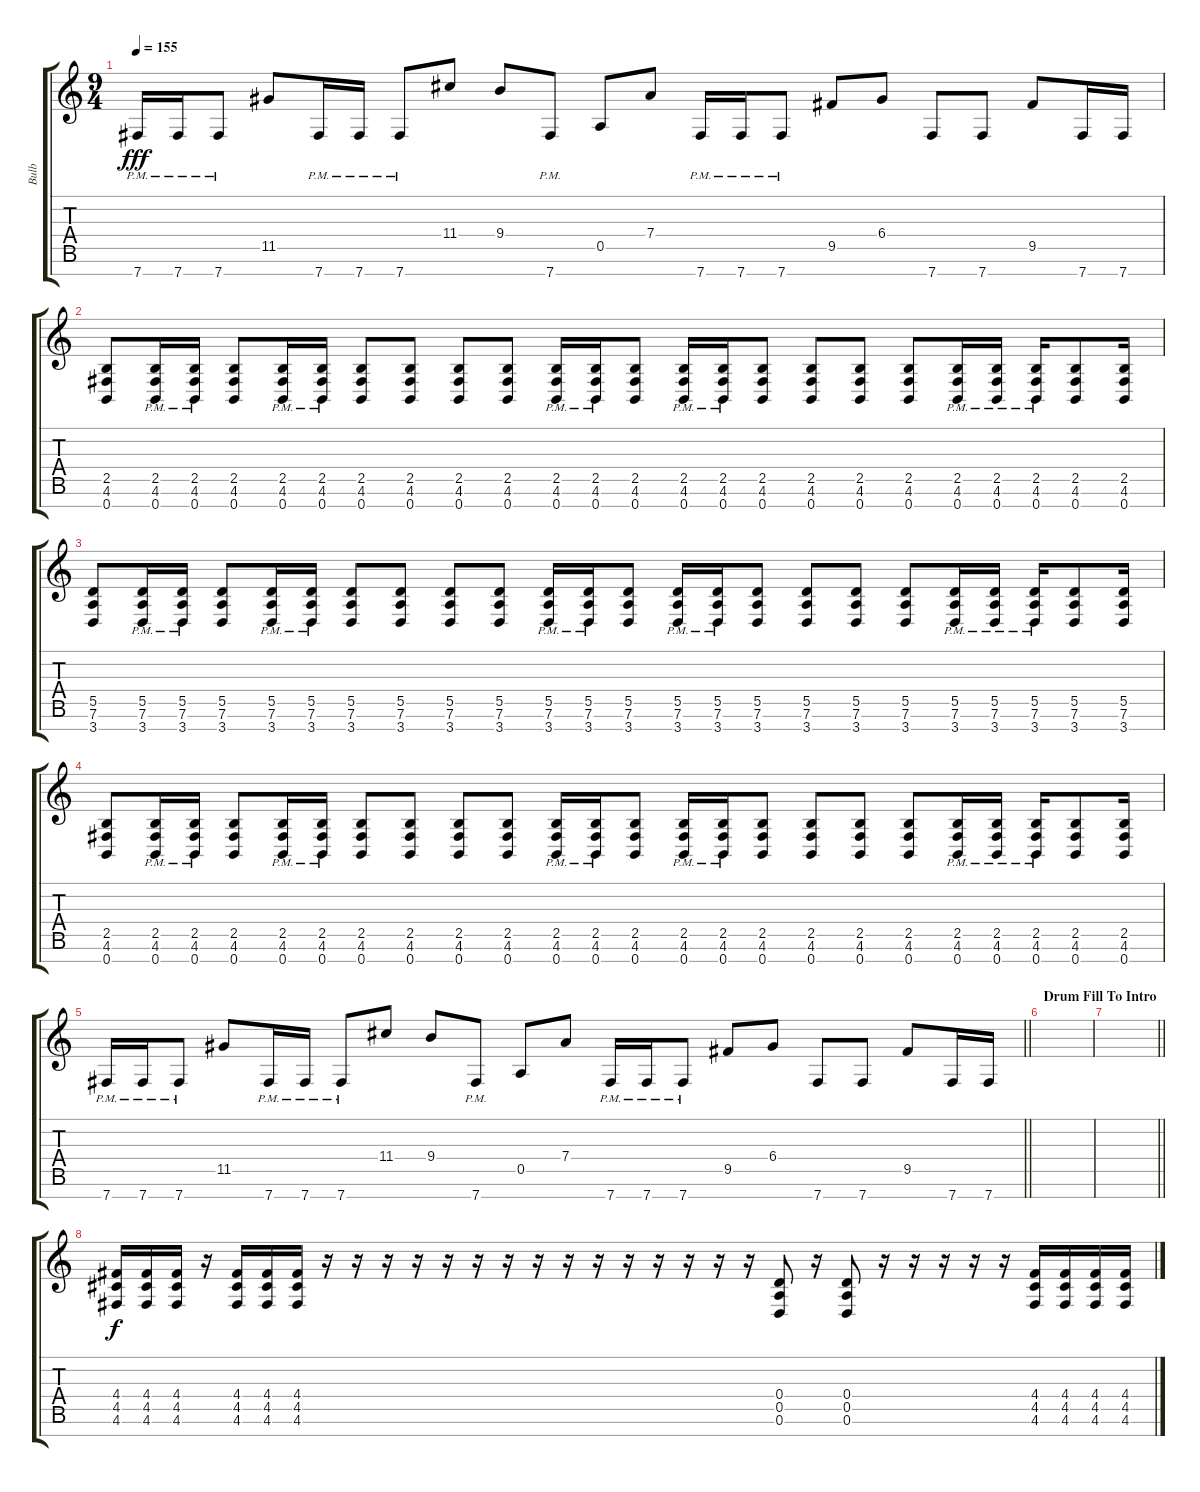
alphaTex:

\track ("Bulb" "Bulb") {instrument overdrivenguitar}
\staff {score tabs}
\tuning (E4 B3 G3 D3 A2 D2 B1) {hide}
\ts (9 4)
\tempo 155
\clef g2
\ks c
7.7{pm}.16{dy fff} 7.7{pm}.16 7.7{pm}.8 11.5.8 7.7{pm}.16 7.7{pm}.16 7.7{pm}.8 11.4.8 9.4.8 7.7{pm}.8 0.5.8 7.4.8 7.7{pm}.16 7.7{pm}.16 7.7{pm}.8 9.5.8 6.4.8 7.7.8 7.7.8 9.5.8 7.7.16 7.7.16 |
(2.5 4.6 0.7).8 (2.5{pm} 4.6{pm} 0.7{pm}).16 (2.5{pm} 4.6{pm} 0.7{pm}).16 (2.5 4.6 0.7).8 (2.5{pm} 4.6{pm} 0.7{pm}).16 (2.5{pm} 4.6{pm} 0.7{pm}).16 (2.5 4.6 0.7).8 (2.5 4.6 0.7).8 (2.5 4.6 0.7).8 (2.5 4.6 0.7).8 (2.5{pm} 4.6{pm} 0.7{pm}).16 (2.5{pm} 4.6{pm} 0.7{pm}).16 (2.5 4.6 0.7).8 (2.5{pm} 4.6{pm} 0.7{pm}).16 (2.5{pm} 4.6{pm} 0.7{pm}).16 (2.5 4.6 0.7).8 (2.5 4.6 0.7).8 (2.5 4.6 0.7).8 (2.5 4.6 0.7).8 (2.5{pm} 4.6{pm} 0.7{pm}).16 (2.5{pm} 4.6{pm} 0.7{pm}).16 (2.5{pm} 4.6{pm} 0.7{pm}).16 (2.5 4.6 0.7).8 (2.5 4.6 0.7).16 |
(5.5 7.6 3.7).8 (5.5{pm} 7.6{pm} 3.7).16 (5.5{pm} 7.6{pm} 3.7).16 (5.5 7.6 3.7).8 (5.5{pm} 7.6{pm} 3.7).16 (5.5{pm} 7.6{pm} 3.7).16 (5.5 7.6 3.7).8 (5.5 7.6 3.7).8 (5.5 7.6 3.7).8 (5.5 7.6 3.7).8 (5.5{pm} 7.6{pm} 3.7).16 (5.5{pm} 7.6{pm} 3.7).16 (5.5 7.6 3.7).8 (5.5{pm} 7.6{pm} 3.7).16 (5.5{pm} 7.6{pm} 3.7).16 (5.5 7.6 3.7).8 (5.5 7.6 3.7).8 (5.5 7.6 3.7).8 (5.5 7.6 3.7).8 (5.5{pm} 7.6{pm} 3.7).16 (5.5{pm} 7.6{pm} 3.7).16 (5.5{pm} 7.6{pm} 3.7).16 (5.5 7.6 3.7).8 (5.5 7.6 3.7).16 |
(2.5 4.6 0.7).8 (2.5{pm} 4.6{pm} 0.7{pm}).16 (2.5{pm} 4.6{pm} 0.7{pm}).16 (2.5 4.6 0.7).8 (2.5{pm} 4.6{pm} 0.7{pm}).16 (2.5{pm} 4.6{pm} 0.7{pm}).16 (2.5 4.6 0.7).8 (2.5 4.6 0.7).8 (2.5 4.6 0.7).8 (2.5 4.6 0.7).8 (2.5{pm} 4.6{pm} 0.7{pm}).16 (2.5{pm} 4.6{pm} 0.7{pm}).16 (2.5 4.6 0.7).8 (2.5{pm} 4.6{pm} 0.7{pm}).16 (2.5{pm} 4.6{pm} 0.7{pm}).16 (2.5 4.6 0.7).8 (2.5 4.6 0.7).8 (2.5 4.6 0.7).8 (2.5 4.6 0.7).8 (2.5{pm} 4.6{pm} 0.7{pm}).16 (2.5{pm} 4.6{pm} 0.7{pm}).16 (2.5{pm} 4.6{pm} 0.7{pm}).16 (2.5 4.6 0.7).8 (2.5 4.6 0.7).16 |
\barLineRight lightlight
7.7{pm}.16 7.7{pm}.16 7.7{pm}.8 11.5.8 7.7{pm}.16 7.7{pm}.16 7.7{pm}.8 11.4.8 9.4.8 7.7{pm}.8 0.5.8 7.4.8 7.7{pm}.16 7.7{pm}.16 7.7{pm}.8 9.5.8 6.4.8 7.7.8 7.7.8 9.5.8 7.7.16 7.7.16 |
\section ("" "Drum Fill To Intro")
|
\barLineRight lightlight
|
(4.4 4.5 4.6).16{dy f} (4.4 4.5 4.6).16 (4.4 4.5 4.6).16 r.16 (4.4 4.5 4.6).16 (4.4 4.5 4.6).16 (4.4 4.5 4.6).16 r.16 r.16 r.16 r.16 r.16 r.16 r.16 r.16 r.16 r.16 r.16 r.16 r.16 r.16 r.16 (0.4 0.5 0.6).8 r.16 (0.4 0.5 0.6).8 r.16 r.16 r.16 r.16 r.16 (4.4 4.5 4.6).16 (4.4 4.5 4.6).16 (4.4 4.5 4.6).16 (4.4 4.5 4.6).16
